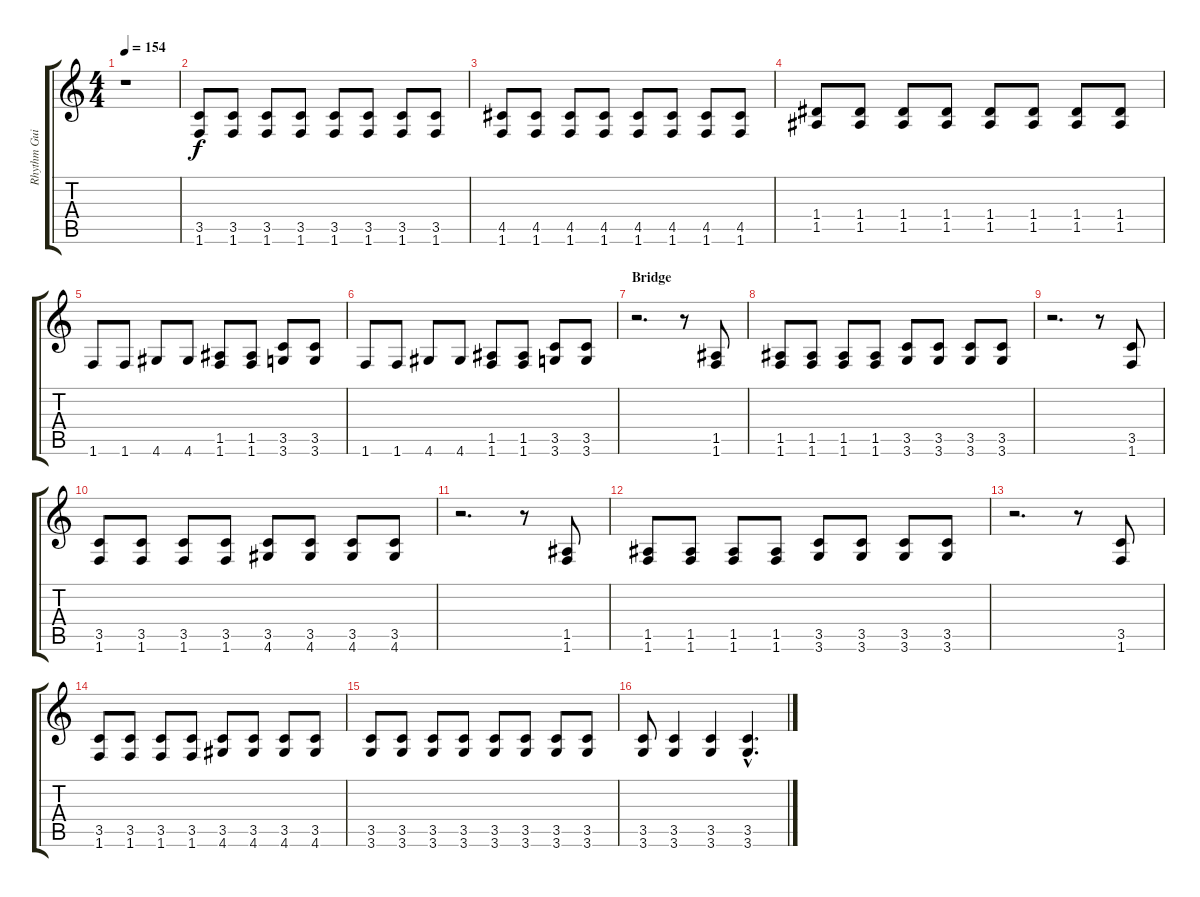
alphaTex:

\track ("Rhythm Guitar" "Rhythm Gui") {instrument electricguitarmuted}
\staff {score tabs}
\tuning (E4 B3 G3 D3 A2 E2) {hide}
\ts (4 4)
\tempo 154
\clef g2
\ks c
r.1{dy f} |
(3.5 1.6).8 (3.5 1.6).8 (3.5 1.6).8 (3.5 1.6).8 (3.5 1.6).8 (3.5 1.6).8 (3.5 1.6).8 (3.5 1.6).8 |
(4.5 1.6).8 (4.5 1.6).8 (4.5 1.6).8 (4.5 1.6).8 (4.5 1.6).8 (4.5 1.6).8 (4.5 1.6).8 (4.5 1.6).8 |
(1.4 1.5).8 (1.4 1.5).8 (1.4 1.5).8 (1.4 1.5).8 (1.4 1.5).8 (1.4 1.5).8 (1.4 1.5).8 (1.4 1.5).8 |
1.6.8 1.6.8 4.6.8 4.6.8 (1.5 1.6).8 (1.5 1.6).8 (3.5 3.6).8 (3.5 3.6).8 |
1.6.8 1.6.8 4.6.8 4.6.8 (1.5 1.6).8 (1.5 1.6).8 (3.5 3.6).8 (3.5 3.6).8 |
\section ("" "Bridge")
r.2{d} r.8 (1.5 1.6).8 |
(1.5 1.6).8 (1.5 1.6).8 (1.5 1.6).8 (1.5 1.6).8 (3.5 3.6).8 (3.5 3.6).8 (3.5 3.6).8 (3.5 3.6).8 |
r.2{d} r.8 (3.5 1.6).8 |
(3.5 1.6).8 (3.5 1.6).8 (3.5 1.6).8 (3.5 1.6).8 (3.5 4.6).8 (3.5 4.6).8 (3.5 4.6).8 (3.5 4.6).8 |
r.2{d} r.8 (1.5 1.6).8 |
(1.5 1.6).8 (1.5 1.6).8 (1.5 1.6).8 (1.5 1.6).8 (3.5 3.6).8 (3.5 3.6).8 (3.5 3.6).8 (3.5 3.6).8 |
r.2{d} r.8 (3.5 1.6).8 |
(3.5 1.6).8 (3.5 1.6).8 (3.5 1.6).8 (3.5 1.6).8 (3.5 4.6).8 (3.5 4.6).8 (3.5 4.6).8 (3.5 4.6).8 |
(3.5 3.6).8 (3.5 3.6).8 (3.5 3.6).8 (3.5 3.6).8 (3.5 3.6).8 (3.5 3.6).8 (3.5 3.6).8 (3.5 3.6).8 |
(3.5 3.6).8 (3.5 3.6).4 (3.5 3.6).4 (3.5{hac} 3.6{hac}).4{d}
